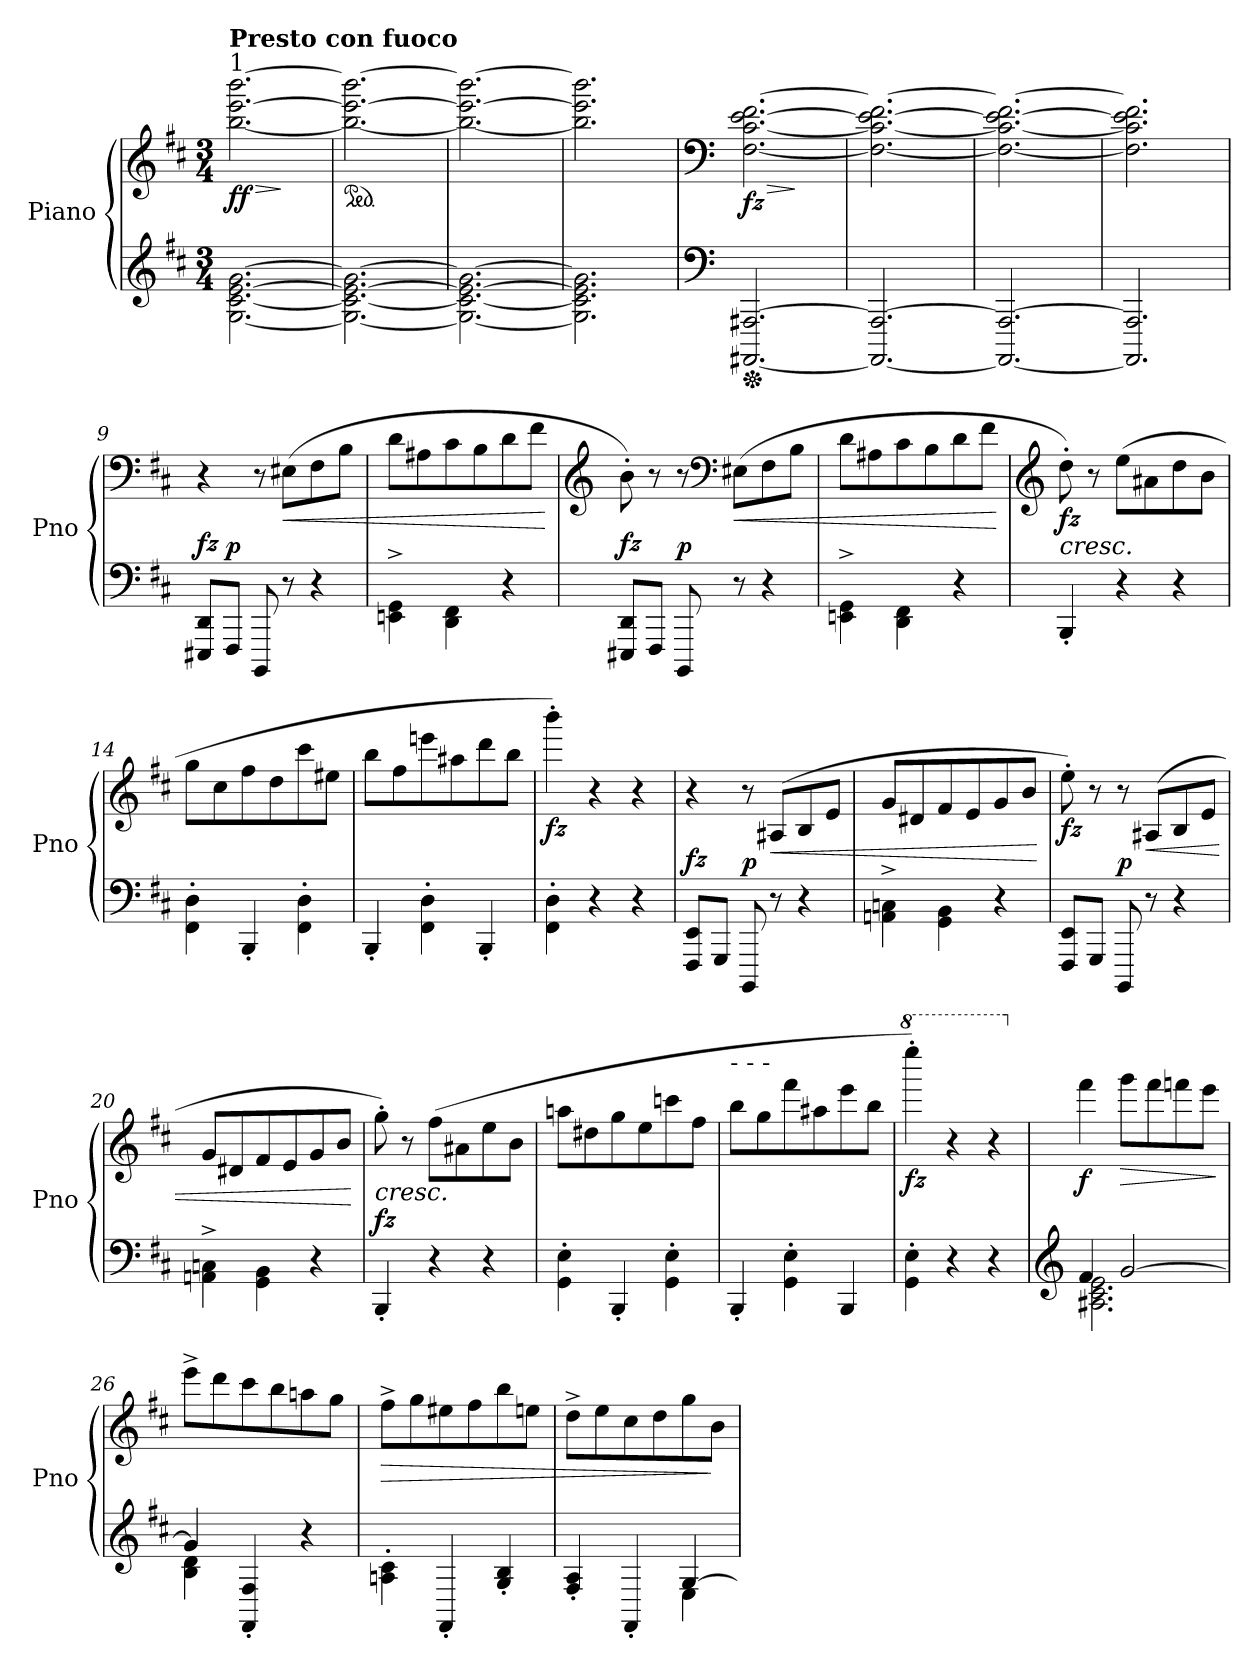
**kern	**kern	**dynam
*part1	*part1	*part1
*staff2	*staff1	*staff1/2
*I"Piano	*	*
*I'Pno	*	*
*clefG2	*clefG2	*
*k[f#c#]	*k[f#c#]	*
*M3/4	*M3/4	*
*8va	*	*
=1	=1	=1
!	!LO:TX:a:t=1	!
!	!LO:TX:a:B:t=Presto con fuoco	!
!	!	!LO:HP:b
!	!	!LO:DY:n=1:b
[2.g\ [2.cc#\ [2.ee\ [2.gg\	[2.bb\ [2.eee\ [2.bbb\	> ff
.	.	]
=2	=2	=2
*	*ped	*
2.g\_ 2.cc#\_ 2.ee\_ 2.gg\_	2.bb\_ 2.eee\_ 2.bbb\_	.
=3	=3	=3
2.g\_ 2.cc#\_ 2.ee\_ 2.gg\_	2.bb\_ 2.eee\_ 2.bbb\_	.
=4	=4	=4
2.g\] 2.cc#\] 2.ee\] 2.gg\]	2.bb\] 2.eee\] 2.bbb\]	.
=5	=5	=5
*clefF4	*clefF4	*
*Xped	*	*
*	*X8va	*
!	!	!LO:HP:b
!	!	!LO:DY:n=1:b
[2.AAA#X/ [2.AA#X/	[2.F#\ [2.c#\ [2.e\ [2.f#\	> fz
.	.	]
=6	=6	=6
2.AAA#/_ 2.AA#/_	2.F#\_ 2.c#\_ 2.e\_ 2.f#\_	.
=7	=7	=7
2.AAA#/_ 2.AA#/_	2.F#\_ 2.c#\_ 2.e\_ 2.f#\_	.
=8	=8	=8
2.AAA#/] 2.AA#/]	2.F#\] 2.c#\] 2.e\] 2.f#\]	.
=9	=9	=9
!	!	!LO:DY:a=2
8EE#X/ 8D/L	4r	fz
!	!	!LO:DY:a=2
8FF#/J	.	p
8BBB/	8r	.
!	!	!LO:HP:b
8r	(8E#X\L	<
4r	8F#\	.
.	8B\J	.
!!LO:LB:g=z
=10	=10	=10
4En\^ 4G\^	8d\L	.
.	8A#X\	.
4D\ 4F#\	8c#\	.
.	8B\	.
4r	8d\	.
.	8f#\J	.
.	.	[
=11	=11	=11
*	*clefG2	*
!	!	!LO:DY:a=2
8EE#X/ 8D/L	8b'\)	fz
8FF#/J	8r	.
!	!	!LO:DY:a=2
8BBB/	8r	p
*	*clefF4	*
!	!	!LO:HP:b
8r	(8E#X\L	<
4r	8F#\	.
.	8B\J	.
=12	=12	=12
4En\^ 4G\^	8d\L	.
.	8A#X\	.
4D\ 4F#\	8c#\	.
.	8B\	.
4r	8d\	.
.	8f#\J	.
.	.	[
=13	=13	=13
*	*clefG2	*
!	!	!LO:HP:b
!	!	!LO:DY:n=1:b
4BB'/	8dd'\)	< fz
.	8r	.
4r	(8ee\L	.
.	8a#X\	.
4r	8dd\	.
.	8b\J	.
=14	=14	=14
4F#\' 4d\'	8gg\L	.
.	8cc#\	.
!	!	!LO:DY:b
4BB'/	8ff#\	other-dynamics
.	8dd\	.
4F#\' 4d\'	8ccc#\	.
.	8ee#X\J	.
!!LO:LB:g=z
=15	=15	=15
4BB'/	8bb\L	.
.	8ff#\	.
4F#\' 4d\'	8eeen\	.
.	8aa#X\	.
4BB'/	8ddd\	.
.	8bb\J	.
.	.	[
=16	=16	=16
!	!	!LO:DY:b
4F#\' 4d\'	4bbb'\)	fz
4r	4r	.
4r	4r	.
=17	=17	=17
!	!	!LO:DY:a=2
8FF#/ 8E/L	4r	fz
8GG/J	.	.
!	!	!LO:DY:a=2
8BBB/	8r	p
!	!	!LO:HP:b
8r	(8A#X/L	<
4r	8B/	.
.	8e/J	.
=18	=18	=18
4An\^ 4cn\^	8g/L	.
.	8d#X/	.
4G\ 4B\	8f#/	.
.	8e/	.
4r	8g/	.
.	8b/J	.
.	.	[
=19	=19	=19
!	!	!LO:DY:b
8FF#/ 8E/L	8ee'\)	fz
8GG/J	8r	.
!	!	!LO:DY:a=2
8BBB/	8r	p
!	!	!LO:HP:b
8r	(8A#X/L	<
4r	8B/	.
.	8e/J	.
=20	=20	=20
4An\^ 4cn\^	8g/L	.
.	8d#X/	.
4G\ 4B\	8f#/	.
.	8e/	.
4r	8g/	.
.	8b/J	.
.	.	[
!!LO:LB:g=z
=21	=21	=21
!	!	!LO:HP:b
!	!	!LO:DY:n=1:a=2
4BB'/	8gg'\)	< fz
.	8r	.
4r	(8ff#\L	.
.	8a#X\	.
4r	8ee\	.
.	8b\J	.
=22	=22	=22
4G\' 4e\'	8aan\L	.
.	8dd#X\	.
!	!	!LO:DY:b
4BB'/	8gg\	other-dynamics
.	8ee\	.
4G\' 4e\'	8cccn\	.
.	8ff#\J	.
=23	=23	=23
!	!LO:TX:a:t=-       -       -	!
4BB'/	8bb\L	.
.	8gg\	.
4G\' 4e\'	8fff#\	.
.	8aa#X\	.
4BB/	8eee\	.
.	8bb\J	.
.	.	[
=24	=24	=24
*	*8va	*
!	!	!LO:DY:b
4G\' 4e\'	4eeee'\)	fz
4r	4r	.
4r	4r	.
=25	=25	=25
*clefG2	*	*
*^	*	*
*	*	*X8va	*
!	!	!	!LO:DY:b
4ff#/	2.a#X\ 2.cc#\ 2.ee\	4fff#\	f
!	!	!	!LO:HP:b
[2gg/	.	8ggg\L	>
.	.	8fff#\	.
.	.	8fffn\	.
.	.	8eee\J	.
*v	*v	*	*
.	.	]
=26	=26	=26
*^	*	*
4gg/]	4b\ 4dd\	8eee^\L	.
.	.	8ddd\	.
4F#/' 4f#/'	2ryy	8ccc#\	.
.	.	8bb\	.
4r	.	8aan\	.
.	.	8gg\J	.
*v	*v	*	*
!!LO:PB:g=z
=27	=27	=27
!	!	!LO:HP:b
4an\' 4cc#\'	8ff#^\L	>
.	8gg\	.
4F#'/	8ee#X\	.
.	8ff#\	.
4g/' 4b/'	8bb\	.
.	8een\J	.
=28	=28	=28
*^	*	*
4f#/' 4a/'	2ryy	8dd^\L	.
.	.	8ee\	.
4F#'/	.	8cc#\	.
.	.	8dd\	.
[4g/	4e\	8gg\	.
.	.	8b\J	]
*v	*v	*	*
=	=	=
*-	*-	*-
